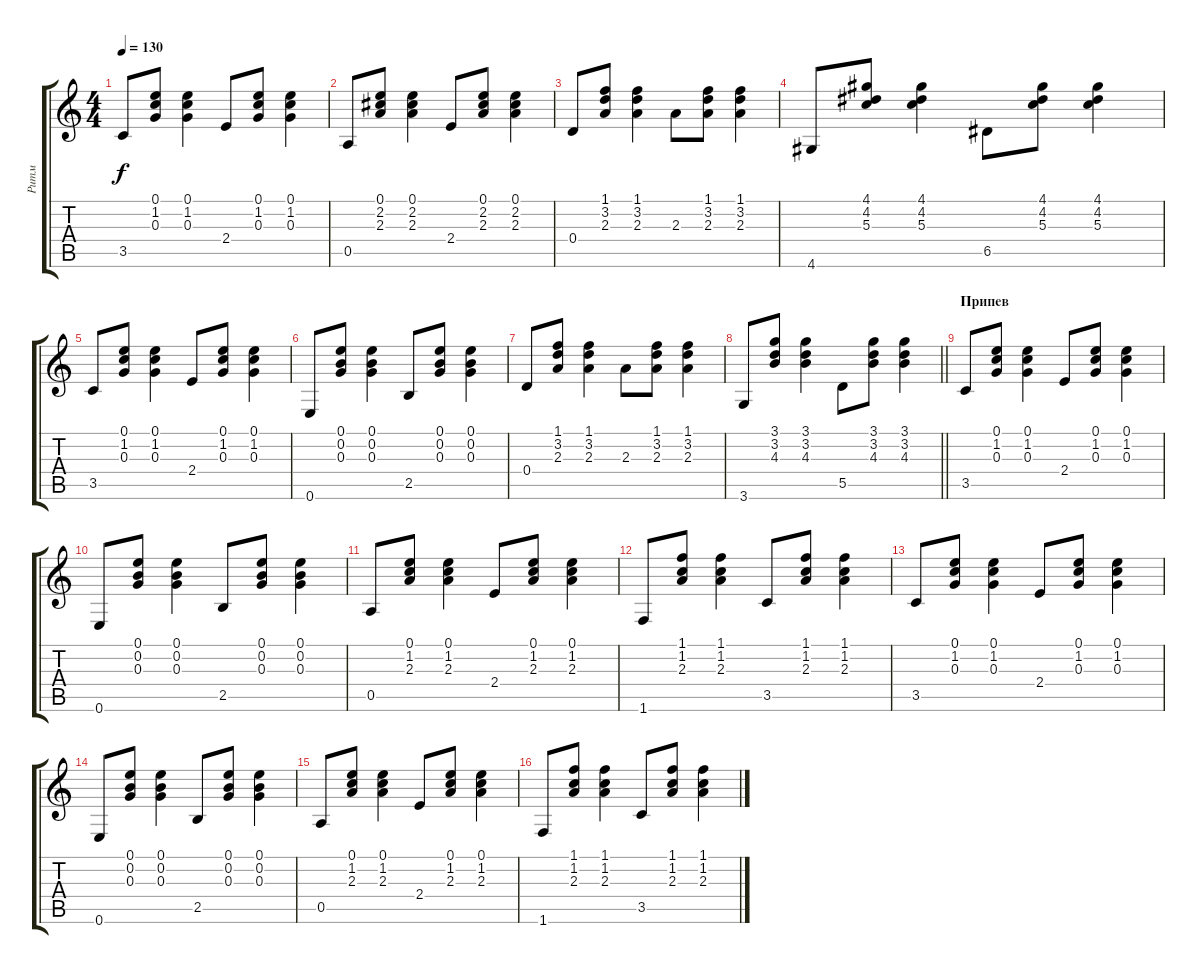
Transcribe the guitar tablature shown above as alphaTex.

\track ("Ритм" "Ритм") {instrument acousticguitarsteel}
\staff {score tabs}
\tuning (E4 B3 G3 D3 A2 E2) {hide}
\ts (4 4)
\tempo 130
\clef g2
\ks c
3.5.8{dy f} (0.1 1.2 0.3).8 (0.1 1.2 0.3).4 2.4.8 (0.1 1.2 0.3).8 (0.1 1.2 0.3).4 |
0.5.8 (0.1 2.2 2.3).8 (0.1 2.2 2.3).4 2.4.8 (0.1 2.2 2.3).8 (0.1 2.2 2.3).4 |
0.4.8 (1.1 3.2 2.3).8 (1.1 3.2 2.3).4 2.3.8 (1.1 3.2 2.3).8 (1.1 3.2 2.3).4 |
4.6.8 (4.1 4.2 5.3).8 (4.1 4.2 5.3).4 6.5.8 (4.1 4.2 5.3).8 (4.1 4.2 5.3).4 |
3.5.8 (0.1 1.2 0.3).8 (0.1 1.2 0.3).4 2.4.8 (0.1 1.2 0.3).8 (0.1 1.2 0.3).4 |
0.6.8 (0.1 0.2 0.3).8 (0.1 0.2 0.3).4 2.5.8 (0.1 0.2 0.3).8 (0.1 0.2 0.3).4 |
0.4.8 (1.1 3.2 2.3).8 (1.1 3.2 2.3).4 2.3.8 (1.1 3.2 2.3).8 (1.1 3.2 2.3).4 |
\barLineRight lightlight
3.6.8 (3.1 3.2 4.3).8 (3.1 3.2 4.3).4 5.5.8 (3.1 3.2 4.3).8 (3.1 3.2 4.3).4 |
\section ("" "Припев")
3.5.8 (0.1 1.2 0.3).8 (0.1 1.2 0.3).4 2.4.8 (0.1 1.2 0.3).8 (0.1 1.2 0.3).4 |
0.6.8 (0.1 0.2 0.3).8 (0.1 0.2 0.3).4 2.5.8 (0.1 0.2 0.3).8 (0.1 0.2 0.3).4 |
0.5.8 (0.1 1.2 2.3).8 (0.1 1.2 2.3).4 2.4.8 (0.1 1.2 2.3).8 (0.1 1.2 2.3).4 |
1.6.8 (1.1 1.2 2.3).8 (1.1 1.2 2.3).4 3.5.8 (1.1 1.2 2.3).8 (1.1 1.2 2.3).4 |
3.5.8 (0.1 1.2 0.3).8 (0.1 1.2 0.3).4 2.4.8 (0.1 1.2 0.3).8 (0.1 1.2 0.3).4 |
0.6.8 (0.1 0.2 0.3).8 (0.1 0.2 0.3).4 2.5.8 (0.1 0.2 0.3).8 (0.1 0.2 0.3).4 |
0.5.8 (0.1 1.2 2.3).8 (0.1 1.2 2.3).4 2.4.8 (0.1 1.2 2.3).8 (0.1 1.2 2.3).4 |
1.6.8 (1.1 1.2 2.3).8 (1.1 1.2 2.3).4 3.5.8 (1.1 1.2 2.3).8 (1.1 1.2 2.3).4
